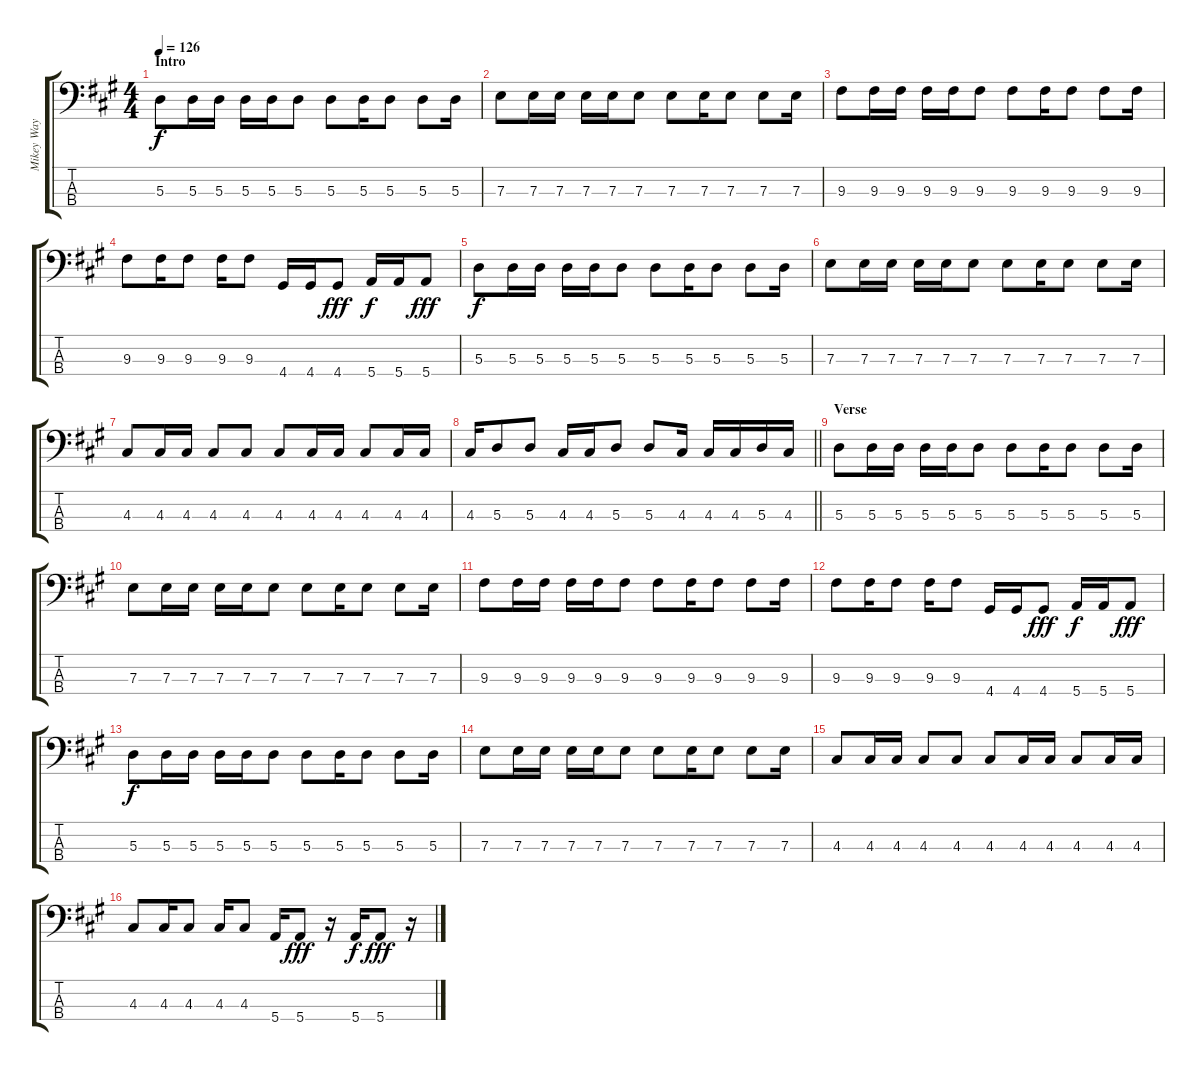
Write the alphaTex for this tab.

\track ("Mikey Way" "Mikey Way") {instrument electricbasspick}
\staff {score tabs}
\tuning (G2 D2 A1 E1) {hide}
\ts (4 4)
\section ("" "Intro")
\tempo 126
\clef f4
\ks a
5.3.8{dy f instrument electricbasspick} 5.3.16 5.3.16 5.3.16 5.3.16 5.3.8 5.3.8 5.3.16 5.3.8 5.3.8 5.3.16 |
7.3.8 7.3.16 7.3.16 7.3.16 7.3.16 7.3.8 7.3.8 7.3.16 7.3.8 7.3.8 7.3.16 |
9.3.8 9.3.16 9.3.16 9.3.16 9.3.16 9.3.8 9.3.8 9.3.16 9.3.8 9.3.8 9.3.16 |
9.3.8 9.3.16 9.3.8 9.3.16 9.3.8 4.4.16 4.4.16 4.4.8{dy fff} 5.4.16{dy f} 5.4.16 5.4.8{dy fff} |
5.3.8{dy f} 5.3.16 5.3.16 5.3.16 5.3.16 5.3.8 5.3.8 5.3.16 5.3.8 5.3.8 5.3.16 |
7.3.8 7.3.16 7.3.16 7.3.16 7.3.16 7.3.8 7.3.8 7.3.16 7.3.8 7.3.8 7.3.16 |
4.3.8 4.3.16 4.3.16 4.3.8 4.3.8 4.3.8 4.3.16 4.3.16 4.3.8 4.3.16 4.3.16 |
\barLineRight lightlight
4.3.16 5.3.8 5.3.8 4.3.16 4.3.16 5.3.8 5.3.8 4.3.16 4.3.16 4.3.16 5.3.16 4.3.16 |
\section ("" "Verse")
5.3.8 5.3.16 5.3.16 5.3.16 5.3.16 5.3.8 5.3.8 5.3.16 5.3.8 5.3.8 5.3.16 |
7.3.8 7.3.16 7.3.16 7.3.16 7.3.16 7.3.8 7.3.8 7.3.16 7.3.8 7.3.8 7.3.16 |
9.3.8 9.3.16 9.3.16 9.3.16 9.3.16 9.3.8 9.3.8 9.3.16 9.3.8 9.3.8 9.3.16 |
9.3.8 9.3.16 9.3.8 9.3.16 9.3.8 4.4.16 4.4.16 4.4.8{dy fff} 5.4.16{dy f} 5.4.16 5.4.8{dy fff} |
5.3.8{dy f} 5.3.16 5.3.16 5.3.16 5.3.16 5.3.8 5.3.8 5.3.16 5.3.8 5.3.8 5.3.16 |
7.3.8 7.3.16 7.3.16 7.3.16 7.3.16 7.3.8 7.3.8 7.3.16 7.3.8 7.3.8 7.3.16 |
4.3.8 4.3.16 4.3.16 4.3.8 4.3.8 4.3.8 4.3.16 4.3.16 4.3.8 4.3.16 4.3.16 |
4.3.8 4.3.16 4.3.8 4.3.16 4.3.8 5.4.16 5.4.8{dy fff} r.16 5.4.16{dy f} 5.4.8{dy fff} r.16
